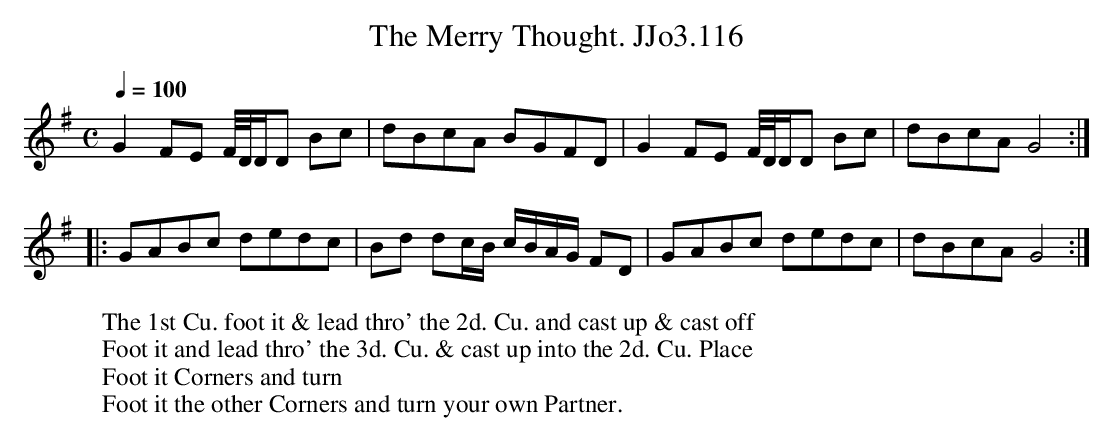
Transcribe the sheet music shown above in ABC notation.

X:1
T:Merry Thought. JJo3.116, The
M:C
L:1/8
Q:1/4=100
K:G
G2 FE F//D//D/D Bc | dBcA BGFD | G2 FE F//D//D/D Bc | dBcA G4 :|
|: GABc dedc | Bd dc/B/ c/B/A/G/ FD | GABc dedc | dBcA G4 :|
W: The 1st Cu. foot it & lead thro' the 2d. Cu. and cast up & cast off
W:Foot it and lead thro' the 3d. Cu. & cast up into the 2d. Cu. Place
W:Foot it Corners and turn
W:Foot it the other Corners and turn your own Partner.
